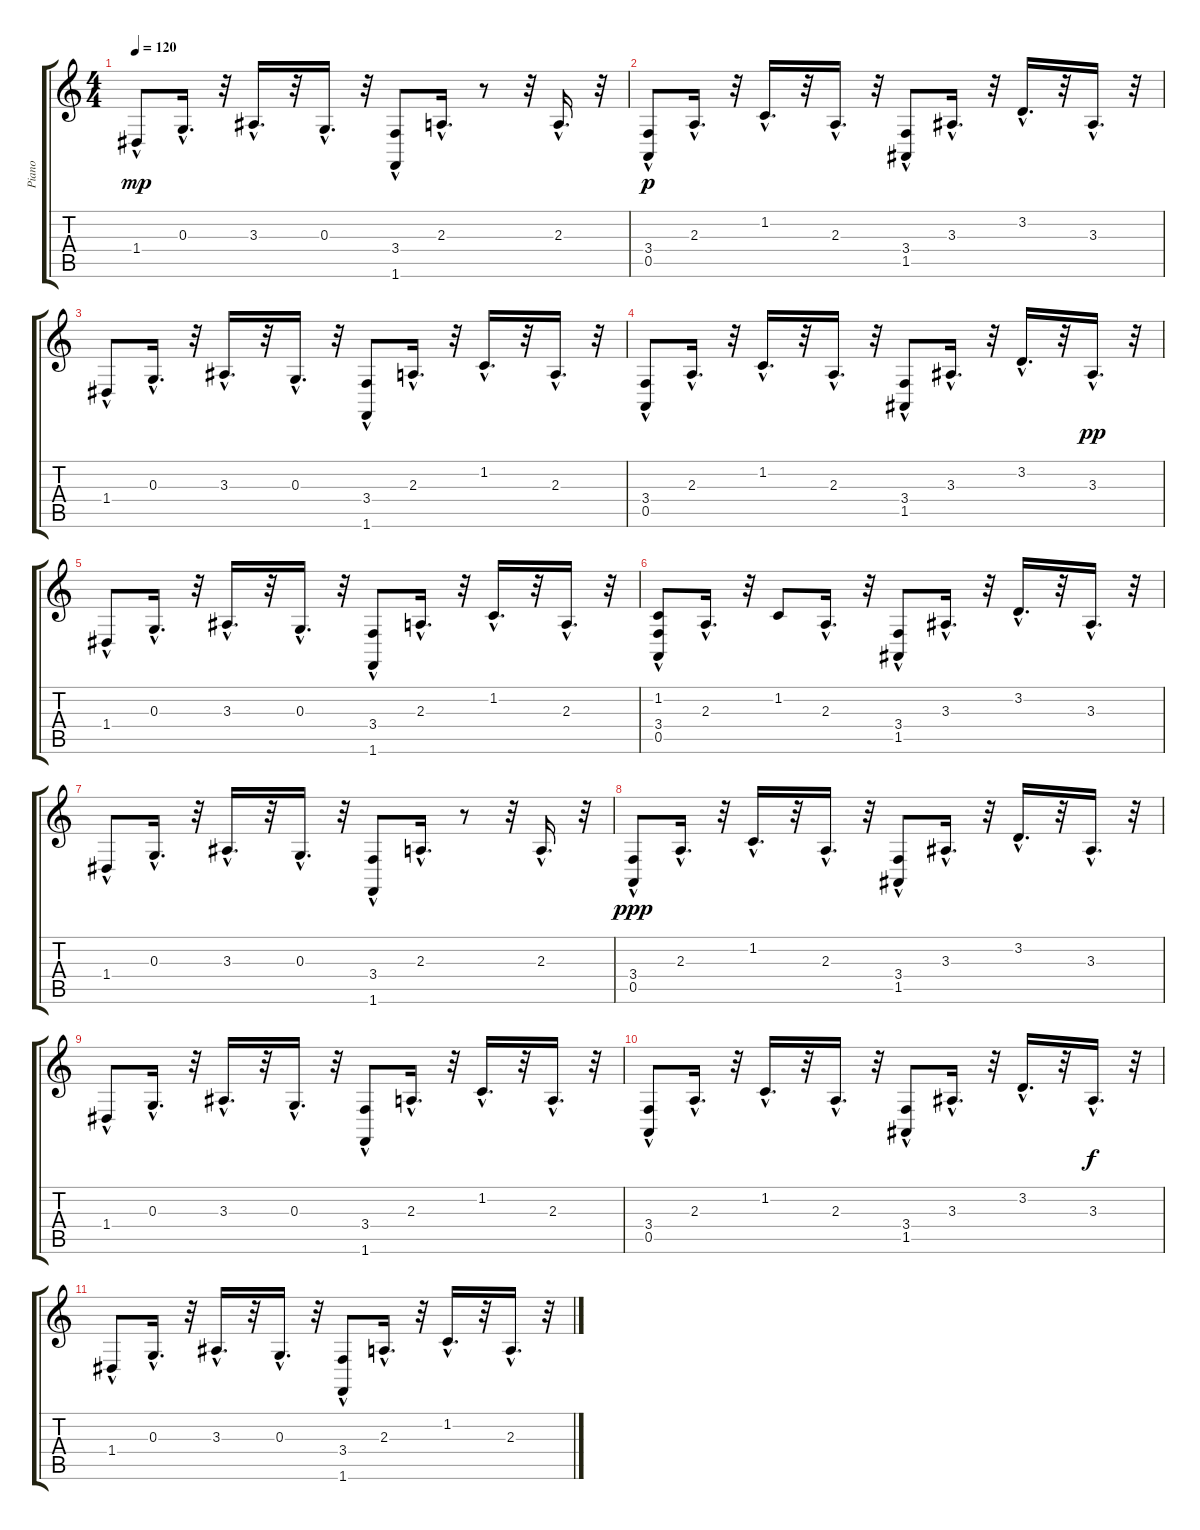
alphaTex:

\track ("Piano" "Piano") {instrument electricpiano1}
\staff {score tabs}
\tuning (E4 B3 G3 D3 A2 E2) {hide}
\ts (4 4)
\tempo 120
\clef g2
\ks c
1.4{hac}.8{dy mp} 0.3{hac}.16{d} r.32 3.3{hac}.16{d} r.32 0.3{hac}.16{d} r.32 (3.4{hac} 1.6{hac}).8 2.3{hac}.16{d} r.8 r.32 2.3{hac}.16{d} r.32 |
(3.4{hac} 0.5{hac}).8{dy p} 2.3{hac}.16{d} r.32 1.2{hac}.16{d} r.32 2.3{hac}.16{d} r.32 (3.4{hac} 1.5{hac}).8 3.3{hac}.16{d} r.32 3.2{hac}.16{d} r.32 3.3{hac}.16{d} r.32 |
1.4{hac}.8 0.3{hac}.16{d} r.32 3.3{hac}.16{d} r.32 0.3{hac}.16{d} r.32 (3.4{hac} 1.6{hac}).8 2.3{hac}.16{d} r.32 1.2{hac}.16{d} r.32 2.3{hac}.16{d} r.32 |
(3.4{hac} 0.5{hac}).8 2.3{hac}.16{d} r.32 1.2{hac}.16{d} r.32 2.3{hac}.16{d} r.32 (3.4{hac} 1.5{hac}).8 3.3{hac}.16{d} r.32 3.2{hac}.16{d} r.32 3.3{hac}.16{d dy pp} r.32 |
1.4{hac}.8 0.3{hac}.16{d} r.32 3.3{hac}.16{d} r.32 0.3{hac}.16{d} r.32 (3.4{hac} 1.6{hac}).8 2.3{hac}.16{d} r.32 1.2{hac}.16{d} r.32 2.3{hac}.16{d} r.32 |
(1.2 3.4{hac} 0.5{hac}).8 2.3{hac}.16{d} r.32 1.2.8 2.3{hac}.16{d} r.32 (3.4{hac} 1.5{hac}).8 3.3{hac}.16{d} r.32 3.2{hac}.16{d} r.32 3.3{hac}.16{d} r.32 |
1.4{hac}.8 0.3{hac}.16{d} r.32 3.3{hac}.16{d} r.32 0.3{hac}.16{d} r.32 (3.4{hac} 1.6{hac}).8 2.3{hac}.16{d} r.8 r.32 2.3{hac}.16{d} r.32 |
(3.4{hac} 0.5{hac}).8{dy ppp} 2.3{hac}.16{d} r.32 1.2{hac}.16{d} r.32 2.3{hac}.16{d} r.32 (3.4{hac} 1.5{hac}).8 3.3{hac}.16{d} r.32 3.2{hac}.16{d} r.32 3.3{hac}.16{d} r.32 |
1.4{hac}.8 0.3{hac}.16{d} r.32 3.3{hac}.16{d} r.32 0.3{hac}.16{d} r.32 (3.4{hac} 1.6{hac}).8 2.3{hac}.16{d} r.32 1.2{hac}.16{d} r.32 2.3{hac}.16{d} r.32 |
(3.4{hac} 0.5{hac}).8 2.3{hac}.16{d} r.32 1.2{hac}.16{d} r.32 2.3{hac}.16{d} r.32 (3.4{hac} 1.5{hac}).8 3.3{hac}.16{d} r.32 3.2{hac}.16{d} r.32 3.3{hac}.16{d dy f} r.32 |
1.4{hac}.8 0.3{hac}.16{d} r.32 3.3{hac}.16{d} r.32 0.3{hac}.16{d} r.32 (3.4{hac} 1.6{hac}).8 2.3{hac}.16{d} r.32 1.2{hac}.16{d} r.32 2.3{hac}.16{d} r.32
